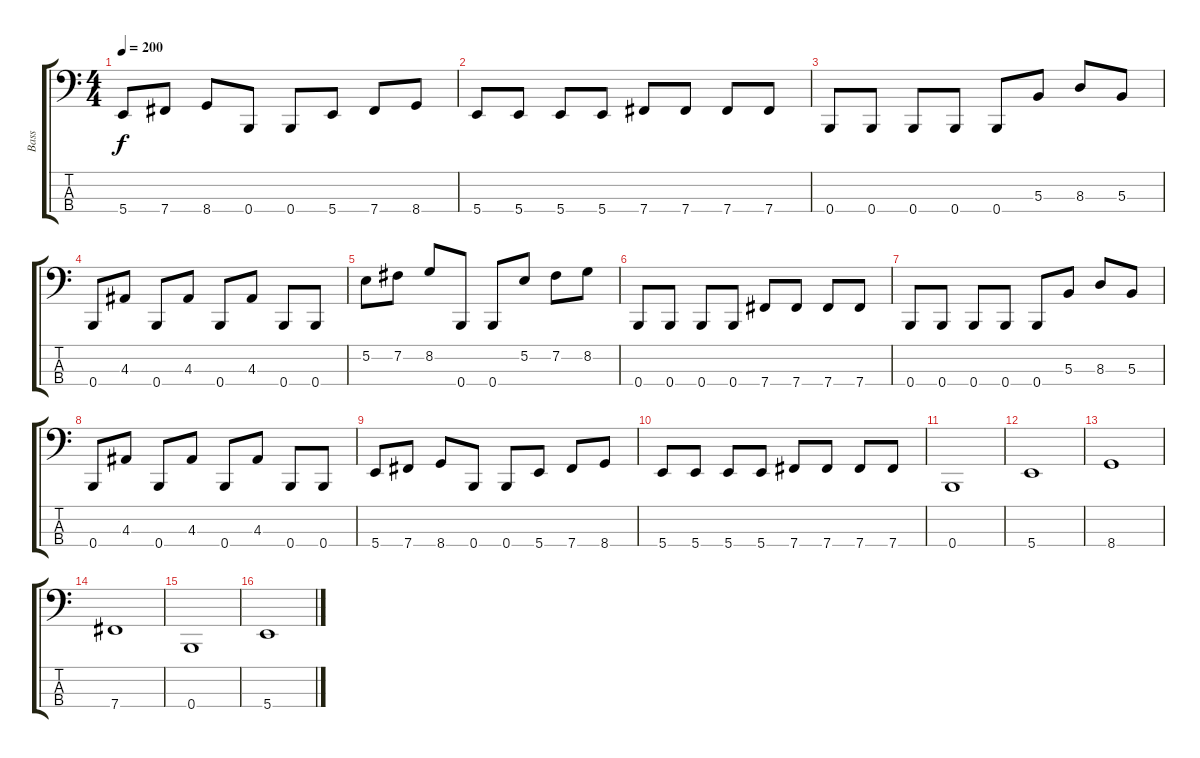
\track ("Bass" "Bass") {instrument electricbasspick}
\staff {score tabs}
\tuning (E2 B1 Gb1 B0) {hide}
\ts (4 4)
\tempo 200
\clef f4
\ks c
5.4.8{dy f} 7.4.8 8.4.8 0.4.8 0.4.8 5.4.8 7.4.8 8.4.8 |
5.4.8 5.4.8 5.4.8 5.4.8 7.4.8 7.4.8 7.4.8 7.4.8 |
0.4.8 0.4.8 0.4.8 0.4.8 0.4.8 5.3.8 8.3.8 5.3.8 |
0.4.8 4.3.8 0.4.8 4.3.8 0.4.8 4.3.8 0.4.8 0.4.8 |
5.2.8 7.2.8 8.2.8 0.4.8 0.4.8 5.2.8 7.2.8 8.2.8 |
0.4.8 0.4.8 0.4.8 0.4.8 7.4.8 7.4.8 7.4.8 7.4.8 |
0.4.8 0.4.8 0.4.8 0.4.8 0.4.8 5.3.8 8.3.8 5.3.8 |
0.4.8 4.3.8 0.4.8 4.3.8 0.4.8 4.3.8 0.4.8 0.4.8 |
5.4.8 7.4.8 8.4.8 0.4.8 0.4.8 5.4.8 7.4.8 8.4.8 |
5.4.8 5.4.8 5.4.8 5.4.8 7.4.8 7.4.8 7.4.8 7.4.8 |
0.4.1 |
5.4.1 |
8.4.1 |
7.4.1 |
0.4.1 |
5.4.1
